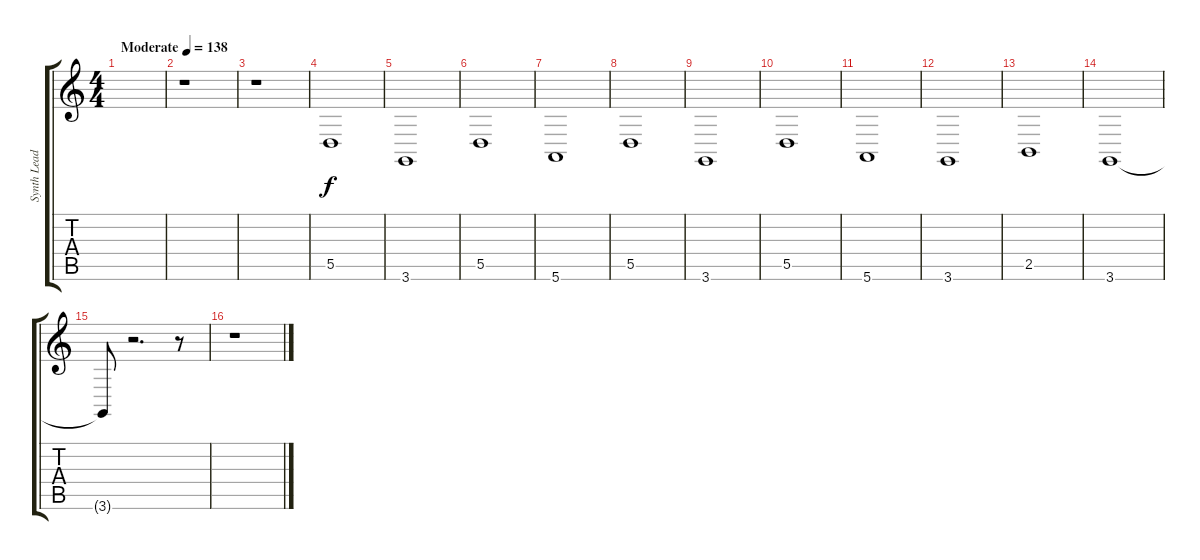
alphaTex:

\track ("Synth Lead" "Synth Lead") {instrument lead1square}
\staff {score tabs}
\tuning (E4 B3 G3 D3 A2 E2) {hide}
\ts (4 4)
\tempo (138 "Moderate")
\clef g2
\ks c
|
r.1 |
r.1 |
5.5.1{instrument violin} |
3.6.1 |
5.5.1 |
5.6.1 |
5.5.1 |
3.6.1 |
5.5.1 |
5.6.1 |
3.6.1 |
2.5.1 |
3.6.1 |
3.6{t}.8{dy f} r.2{d} r.8 |
r.1
